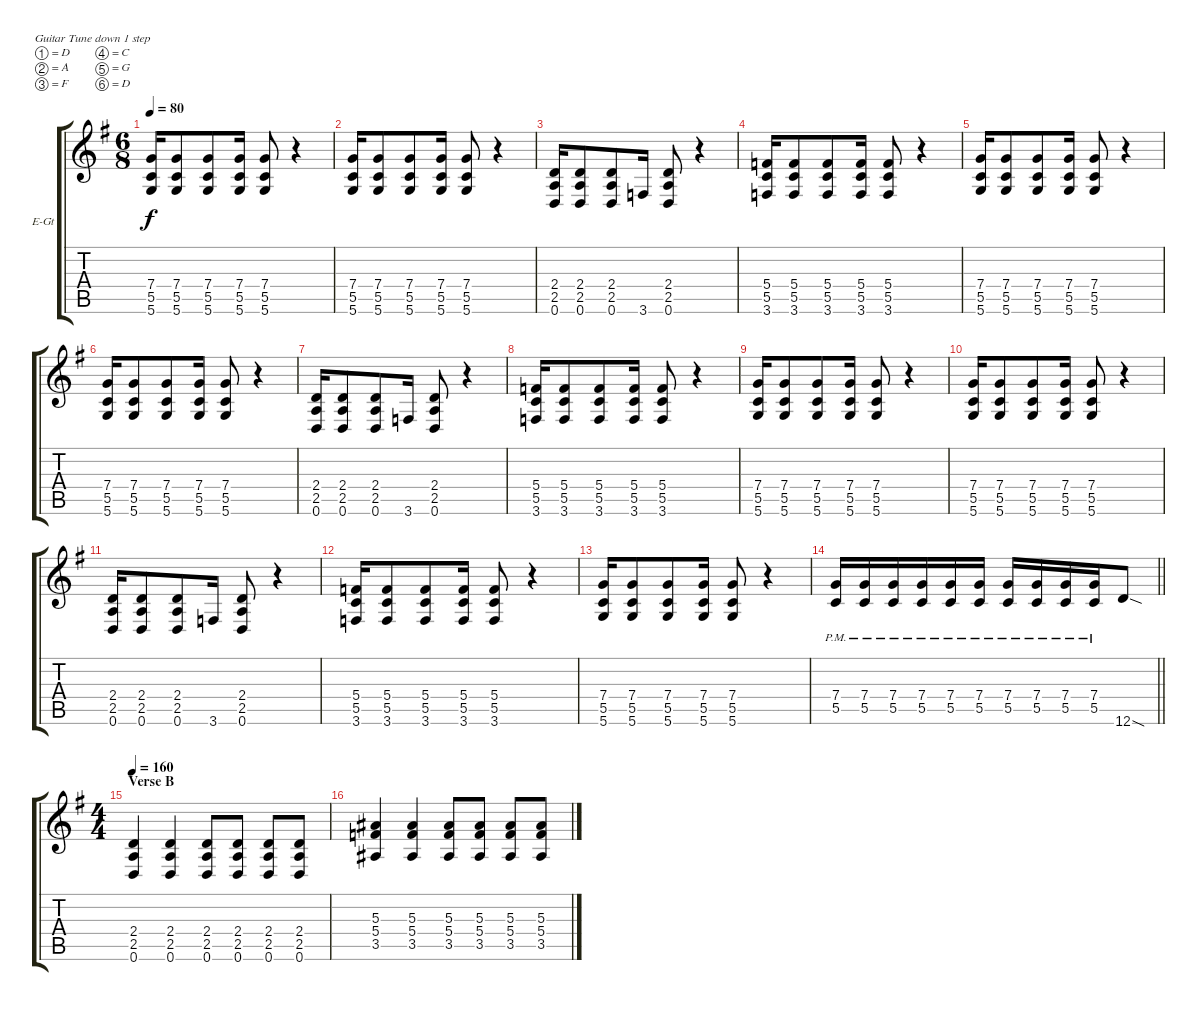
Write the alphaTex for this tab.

\bracketExtendMode groupsimilarinstruments
\firstSystemTrackNameOrientation horizontal
\otherSystemsTrackNameOrientation horizontal
\track ("Guitar 1" "E-Gt") {instrument distortionguitar}
\staff {score tabs}
\tuning (D4 A3 F3 C3 G2 D2)
\ts (6 8)
\tempo 80
\clef g2
\ks eminor
(7.4 5.5 5.6).16{dy f} (7.4 5.5 5.6).8 (7.4 5.5 5.6).8 (7.4 5.5 5.6).16 (7.4 5.5 5.6).8 r.4 |
(7.4 5.5 5.6).16 (7.4 5.5 5.6).8 (7.4 5.5 5.6).8 (7.4 5.5 5.6).16 (7.4 5.5 5.6).8 r.4 |
(2.4 2.5 0.6).16 (2.4 2.5 0.6).8 (2.4 2.5 0.6).8 3.6.16 (2.4 2.5 0.6).8 r.4 |
(5.4 5.5 3.6).16 (5.4 5.5 3.6).8 (5.4 5.5 3.6).8 (5.4 5.5 3.6).16 (5.4 5.5 3.6).8 r.4 |
(7.4 5.5 5.6).16 (7.4 5.5 5.6).8 (7.4 5.5 5.6).8 (7.4 5.5 5.6).16 (7.4 5.5 5.6).8 r.4 |
(7.4 5.5 5.6).16 (7.4 5.5 5.6).8 (7.4 5.5 5.6).8 (7.4 5.5 5.6).16 (7.4 5.5 5.6).8 r.4 |
(2.4 2.5 0.6).16 (2.4 2.5 0.6).8 (2.4 2.5 0.6).8 3.6.16 (2.4 2.5 0.6).8 r.4 |
(5.4 5.5 3.6).16 (5.4 5.5 3.6).8 (5.4 5.5 3.6).8 (5.4 5.5 3.6).16 (5.4 5.5 3.6).8 r.4 |
(7.4 5.5 5.6).16 (7.4 5.5 5.6).8 (7.4 5.5 5.6).8 (7.4 5.5 5.6).16 (7.4 5.5 5.6).8 r.4 |
(7.4 5.5 5.6).16 (7.4 5.5 5.6).8 (7.4 5.5 5.6).8 (7.4 5.5 5.6).16 (7.4 5.5 5.6).8 r.4 |
(2.4 2.5 0.6).16 (2.4 2.5 0.6).8 (2.4 2.5 0.6).8 3.6.16 (2.4 2.5 0.6).8 r.4 |
(5.4 5.5 3.6).16 (5.4 5.5 3.6).8 (5.4 5.5 3.6).8 (5.4 5.5 3.6).16 (5.4 5.5 3.6).8 r.4 |
(7.4 5.5 5.6).16 (7.4 5.5 5.6).8 (7.4 5.5 5.6).8 (7.4 5.5 5.6).16 (7.4 5.5 5.6).8 r.4 |
\barLineRight lightlight
(7.4{pm} 5.5{pm}).16 (7.4{pm} 5.5{pm}).16 (7.4{pm} 5.5{pm}).16 (7.4{pm} 5.5{pm}).16 (7.4{pm} 5.5{pm}).16 (7.4{pm} 5.5{pm}).16 (7.4{pm} 5.5{pm}).16 (7.4{pm} 5.5{pm}).16 (7.4{pm} 5.5{pm}).16 (7.4{pm} 5.5{pm}).16 12.6{sod}.8 |
\ts (4 4)
\beaming (8 2 2 2 2)
\section ("" "Verse B")
\tempo 160
(2.4 2.5 0.6).4 (2.4 2.5 0.6).4 (2.4 2.5 0.6).8 (2.4 2.5 0.6).8 (2.4 2.5 0.6).8 (2.4 2.5 0.6).8 |
(5.3 5.4 3.5).4 (5.3 5.4 3.5).4 (5.3 5.4 3.5).8 (5.3 5.4 3.5).8 (5.3 5.4 3.5).8 (5.3 5.4 3.5).8
